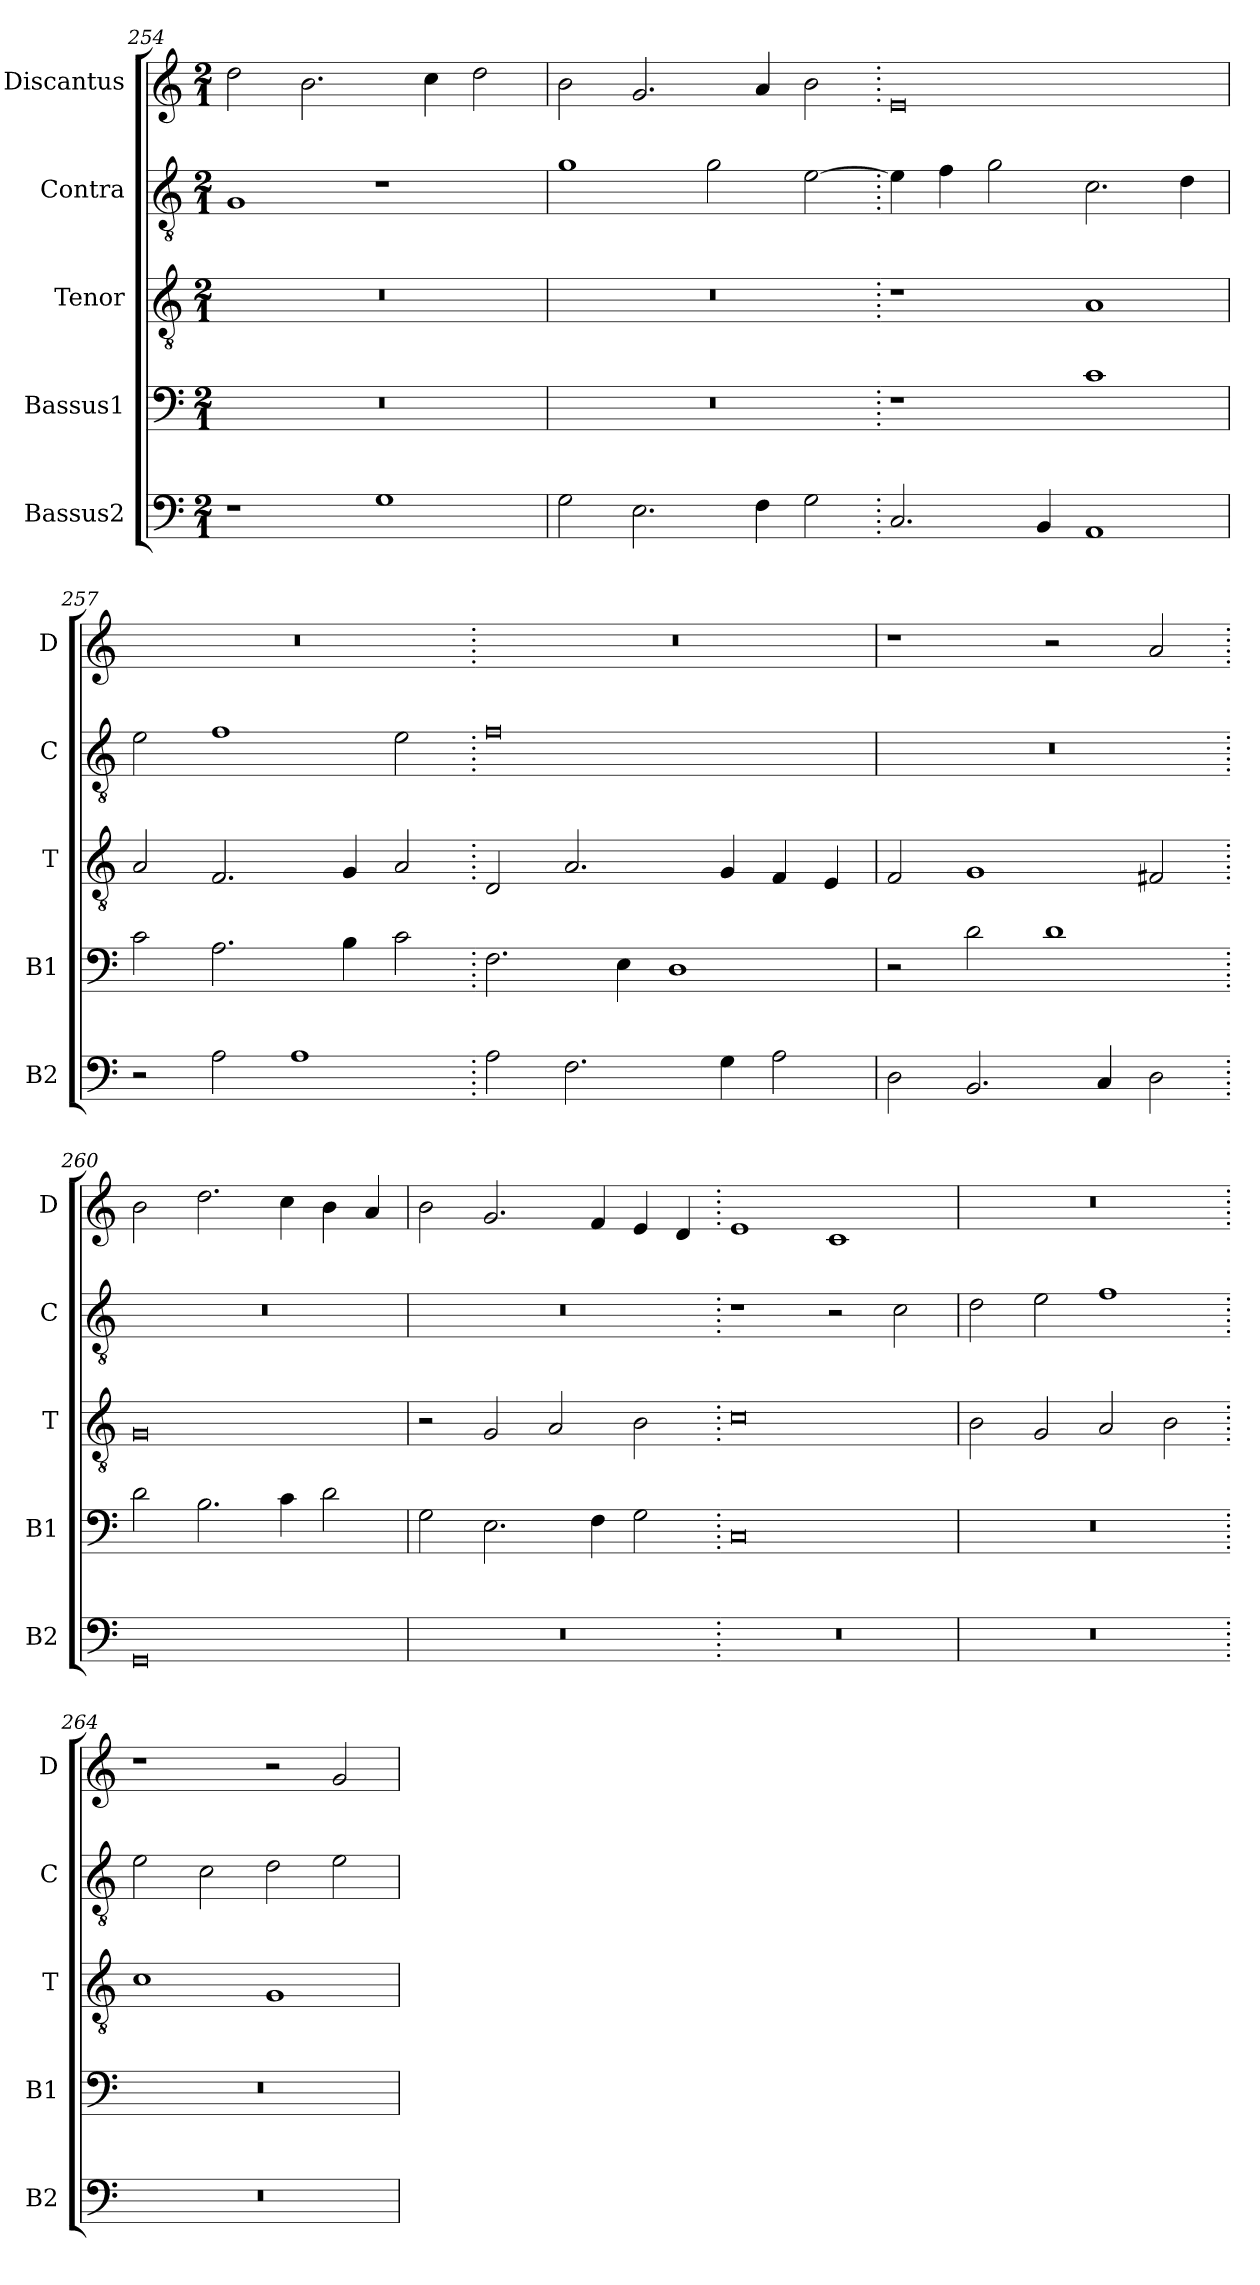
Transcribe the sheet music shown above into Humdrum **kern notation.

**kern	**kern	**kern	**kern	**kern
*part5	*part4	*part3	*part2	*part1
*staff5	*staff4	*staff3	*staff2	*staff1
*I"Bassus2	*I"Bassus1	*I"Tenor	*I"Contra	*I"Discantus
*I'B2	*I'B1	*I'T	*I'C	*I'D
*clefF4	*clefF4	*clefGv2	*clefGv2	*clefG2
*k[]	*k[]	*k[]	*k[]	*k[]
*M2/1	*M2/1	*M2/1	*M2/1	*M2/1
=254	=254	=254	=254	=254
1r	0r	0r	1G	2dd\
.	.	.	.	2.b\
1G	.	.	1r	.
.	.	.	.	4cc\
.	.	.	.	2dd\
=255	=255	=255	=255	=255
2G\	0r	0r	1g	2b\
2.E\	.	.	.	2.g/
.	.	.	2g\	.
4F\	.	.	.	4a/
2G\	.	.	[2e\	2b\
=256.	=256.	=256.	=256.	=256.
2.C/	1r	1r	4e\]	0e
.	.	.	4f\	.
.	.	.	2g\	.
4BB/	.	.	.	.
1AA	1c	1A	2.c\	.
.	.	.	4d\	.
=257	=257	=257	=257	=257
2r	2c\	2A/	2e\	0r
2A\	2.A\	2.F/	1f	.
1A	.	.	.	.
.	4B\	4G/	.	.
.	2c\	2A/	2e\	.
=258.	=258.	=258.	=258.	=258.
2A\	2.F\	2D/	0f	0r
2.F\	.	2.A/	.	.
.	4E\	.	.	.
.	1D	.	.	.
4G\	.	4G/	.	.
2A\	.	4F/	.	.
.	.	4E/	.	.
=259	=259	=259	=259	=259
2D\	2r	2F/	0r	1r
2.BB/	2d\	1G	.	.
.	1d	.	.	2r
4C/	.	.	.	.
2D\	.	2F#X/	.	2a/
=260.	=260.	=260.	=260.	=260.
0GG	2d\	0G	0r	2b\
.	2.B\	.	.	2.dd\
.	4c\	.	.	4cc\
.	2d\	.	.	4b\
.	.	.	.	4a/
=261	=261	=261	=261	=261
0r	2G\	2r	0r	2b\
.	2.E\	2G/	.	2.g/
.	.	2A/	.	.
.	4F\	.	.	4f/
.	2G\	2B\	.	4e/
.	.	.	.	4d/
=262.	=262.	=262.	=262.	=262.
0r	0C	0c	1r	1e
.	.	.	2r	1c
.	.	.	2c\	.
=263	=263	=263	=263	=263
0r	0r	2B\	2d\	0r
.	.	2G/	2e\	.
.	.	2A/	1f	.
.	.	2B\	.	.
=264.	=264.	=264.	=264.	=264.
0r	0r	1c	2e\	1r
.	.	.	2c\	.
.	.	1G	2d\	2r
.	.	.	2e\	2g/
=	=	=	=	=
*-	*-	*-	*-	*-
